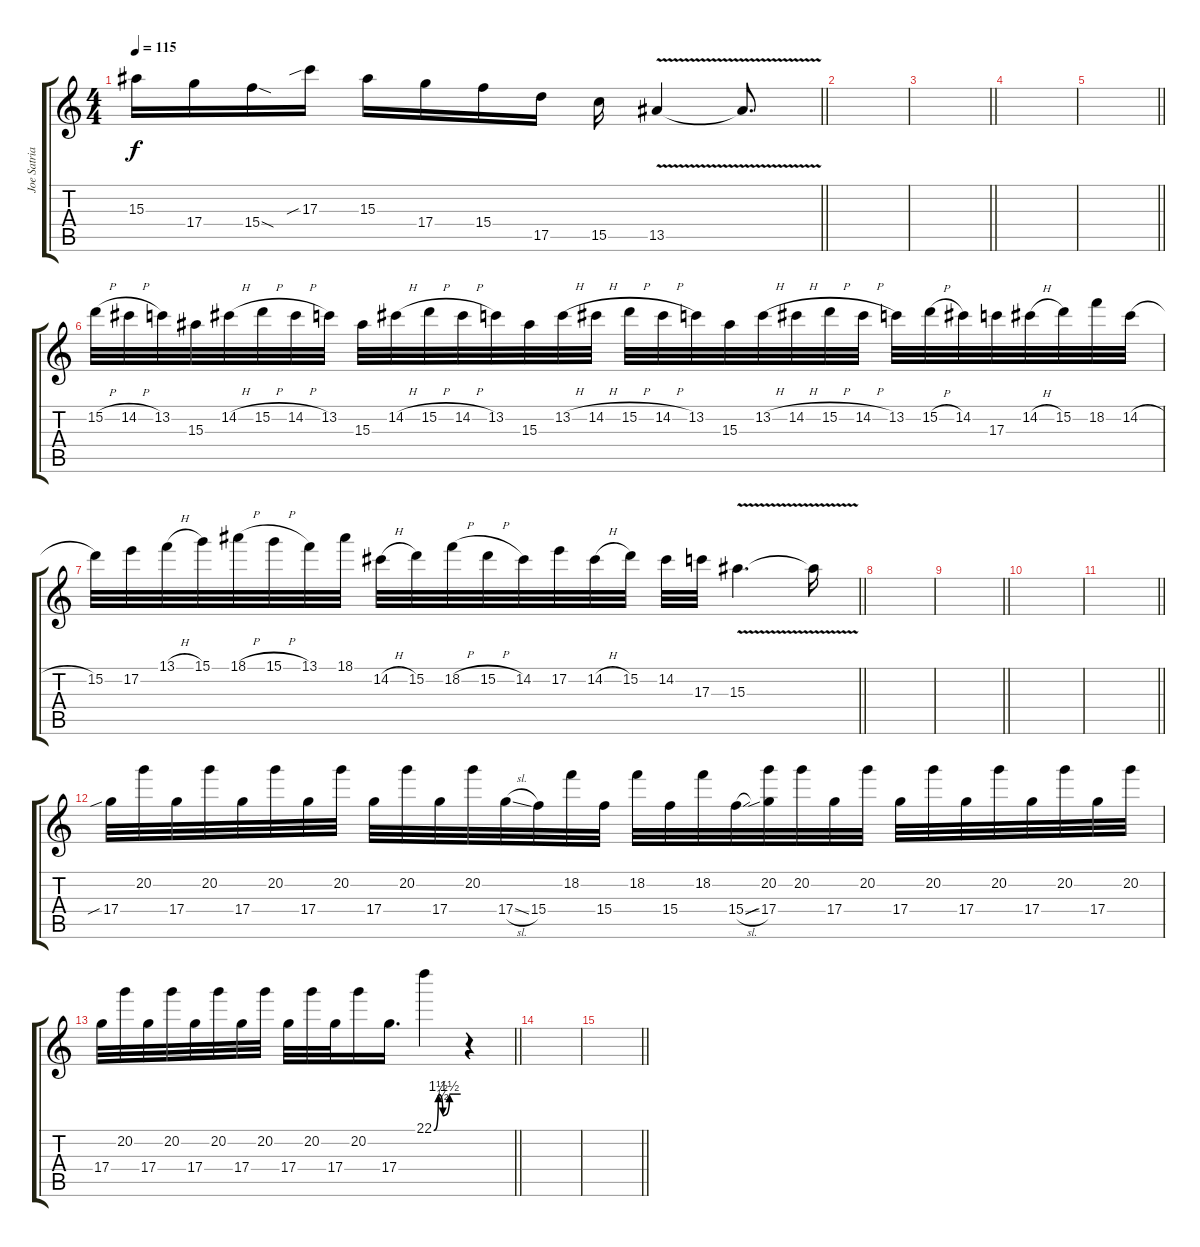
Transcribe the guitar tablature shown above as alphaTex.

\track ("Joe Satriani" "Joe Satria") {instrument overdrivenguitar}
\staff {score tabs}
\tuning (E4 B3 G3 D3 A2 E2) {hide}
\ts (4 4)
\tempo 115
\clef g2
\barLineRight lightlight
\ks c
15.3.16{dy f} 17.4.16 15.4{sod}.16 17.3{sib}.16 15.3.16 17.4.16 15.4.16 17.5.16 15.5.16 13.5{v}.4 13.5{t}.8{d} |
|
\barLineRight lightlight
|
|
\barLineRight lightlight
|
15.2{h}.32 14.2{h}.32 13.2.32 15.3.32 14.2{h}.32 15.2{h}.32 14.2{h}.32 13.2.32 15.3.32 14.2{h}.32 15.2{h}.32 14.2{h}.32 13.2.32 15.3.32 13.2{h}.32 14.2{h}.32 15.2{h}.32 14.2{h}.32 13.2.32 15.3.32 13.2{h}.32 14.2{h}.32 15.2{h}.32 14.2{h}.32 13.2.32 15.2{h}.32 14.2.32 17.3.32 14.2{h}.32 15.2.32 18.2.32 14.2{h}.32 |
\barLineRight lightlight
15.2.32 17.2.32 13.1{h}.32 15.1.32 18.1{h}.32 15.1{h}.32 13.1.32 18.1.32 14.2{h}.32 15.2.32 18.2{h}.32 15.2{h}.32 14.2.32 17.2.32 14.2{h}.32 15.2.32 14.2.32 17.3.32 15.3{v}.4{d} 15.3{t}.16 |
|
\barLineRight lightlight
|
|
\barLineRight lightlight
|
17.4{sib}.32 20.2.32 17.4.32 20.2.32 17.4.32 20.2.32 17.4.32 20.2.32 17.4.32 20.2.32 17.4.32 20.2.32 17.4{sl}.32 15.4.32 18.2.32 15.4.32 18.2.32 15.4.32 18.2.32 15.4{sl}.32 (20.2 17.4{sib}).32 20.2.32 17.4.32 20.2.32 17.4.32 20.2.32 17.4.32 20.2.32 17.4.32 20.2.32 17.4.32 20.2.32 |
\barLineRight lightlight
17.4.32 20.2.32 17.4.32 20.2.32 17.4.32 20.2.32 17.4.32 20.2.32 17.4.32 20.2.32 17.4.32 20.2.16 17.4.16{d} 22.1{be (custom 0 0 10 6 20 2 35 6 45 6 60 6)}.4 r.4 |
|
\barLineRight lightlight
